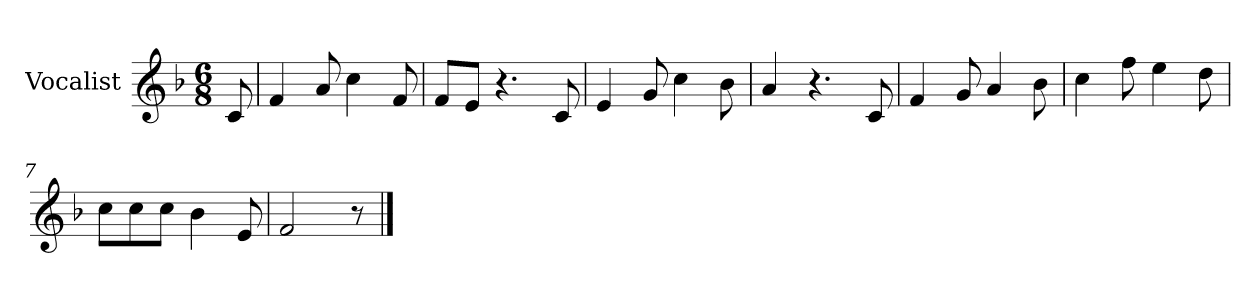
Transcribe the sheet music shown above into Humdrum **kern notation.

**kern
*part1
*staff1
*I"Vocalist
*k[b-]
*F:
*M6/8
=
8c
=1
4f
8a
4cc
8f
=2
8fL
8eJ
4.r
8c
=3
4e
8g
4cc
8b-
=4
4a
4.r
8c
=5
4f
8g
4a
8b-
=6
4cc
8ff
4ee
8dd
=7
8ccL
8cc
8ccJ
4b-
8e
=8
2f
8r
==
*-
